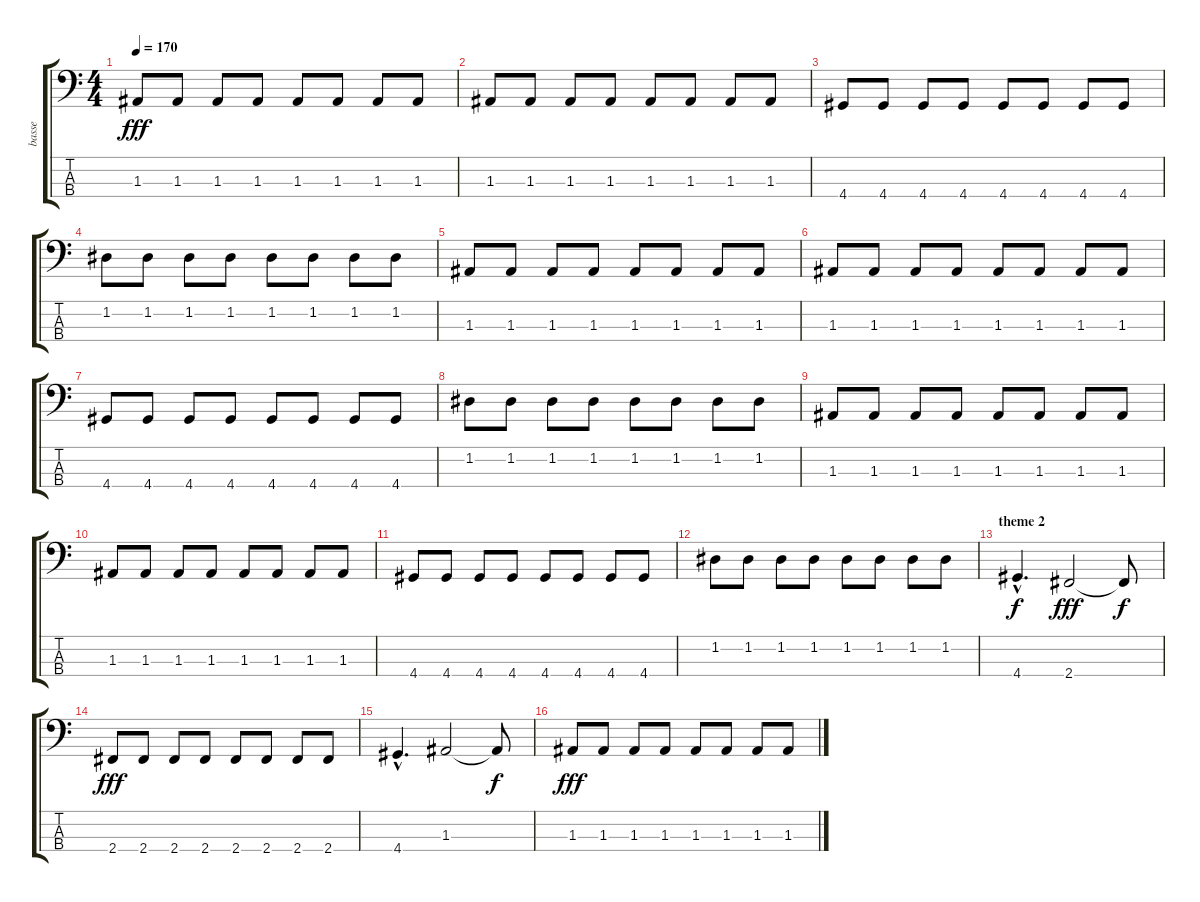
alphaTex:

\track ("basse" "basse") {instrument electricbassfinger}
\staff {score tabs}
\tuning (G2 D2 A1 E1) {hide}
\ts (4 4)
\tempo 170
\clef f4
\ks c
1.3.8{dy fff} 1.3.8 1.3.8 1.3.8 1.3.8 1.3.8 1.3.8 1.3.8 |
1.3.8 1.3.8 1.3.8 1.3.8 1.3.8 1.3.8 1.3.8 1.3.8 |
4.4.8 4.4.8 4.4.8 4.4.8 4.4.8 4.4.8 4.4.8 4.4.8 |
1.2.8 1.2.8 1.2.8 1.2.8 1.2.8 1.2.8 1.2.8 1.2.8 |
1.3.8 1.3.8 1.3.8 1.3.8 1.3.8 1.3.8 1.3.8 1.3.8 |
1.3.8 1.3.8 1.3.8 1.3.8 1.3.8 1.3.8 1.3.8 1.3.8 |
4.4.8 4.4.8 4.4.8 4.4.8 4.4.8 4.4.8 4.4.8 4.4.8 |
1.2.8 1.2.8 1.2.8 1.2.8 1.2.8 1.2.8 1.2.8 1.2.8 |
1.3.8 1.3.8 1.3.8 1.3.8 1.3.8 1.3.8 1.3.8 1.3.8 |
1.3.8 1.3.8 1.3.8 1.3.8 1.3.8 1.3.8 1.3.8 1.3.8 |
4.4.8 4.4.8 4.4.8 4.4.8 4.4.8 4.4.8 4.4.8 4.4.8 |
1.2.8 1.2.8 1.2.8 1.2.8 1.2.8 1.2.8 1.2.8 1.2.8 |
\section ("" "theme 2")
4.4{hac}.4{d dy f} 2.4.2{dy fff} 2.4{t}.8{dy f} |
2.4.8{dy fff} 2.4.8 2.4.8 2.4.8 2.4.8 2.4.8 2.4.8 2.4.8 |
4.4{hac}.4{d} 1.3.2 1.3{t}.8{dy f} |
1.3.8{dy fff} 1.3.8 1.3.8 1.3.8 1.3.8 1.3.8 1.3.8 1.3.8
